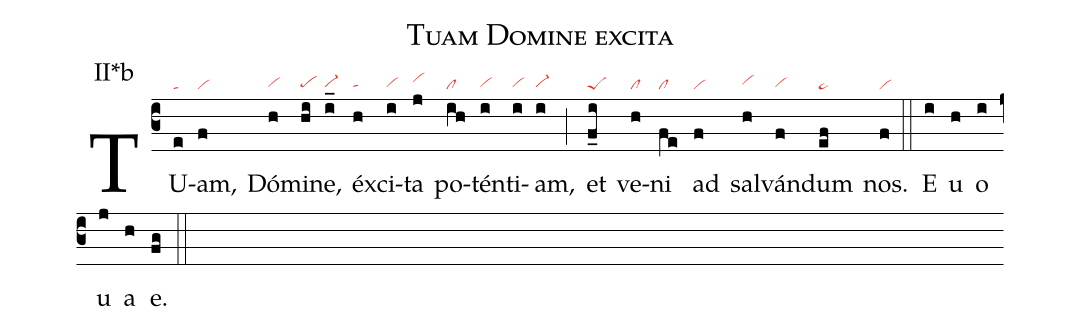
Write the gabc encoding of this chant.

name: Tuam Domine excita;
annotation: II*b;
mode: 2;
nabc-lines: 1;
%%
(c3)
TU(e|ta)am,(f|vi) Dó(h|vihg)mi(hi|pehg)ne,(i_|vi-hg) éx(h|tahg)ci(i|vihg)ta(j|vihi) po(ih|cl)tén(i|vihg)ti(i|vihg)am,(i|vi-hg) (;)
et(f_i|peS) ve(h|cl)ni(fe|cl) ad(f|vi) sal(h|vihh)ván(f|vihg)dum(ef|ta>) nos.(f|vi) (::)
E(i) u(h) o(i) u(j) a(h) e.(fg) (::)
